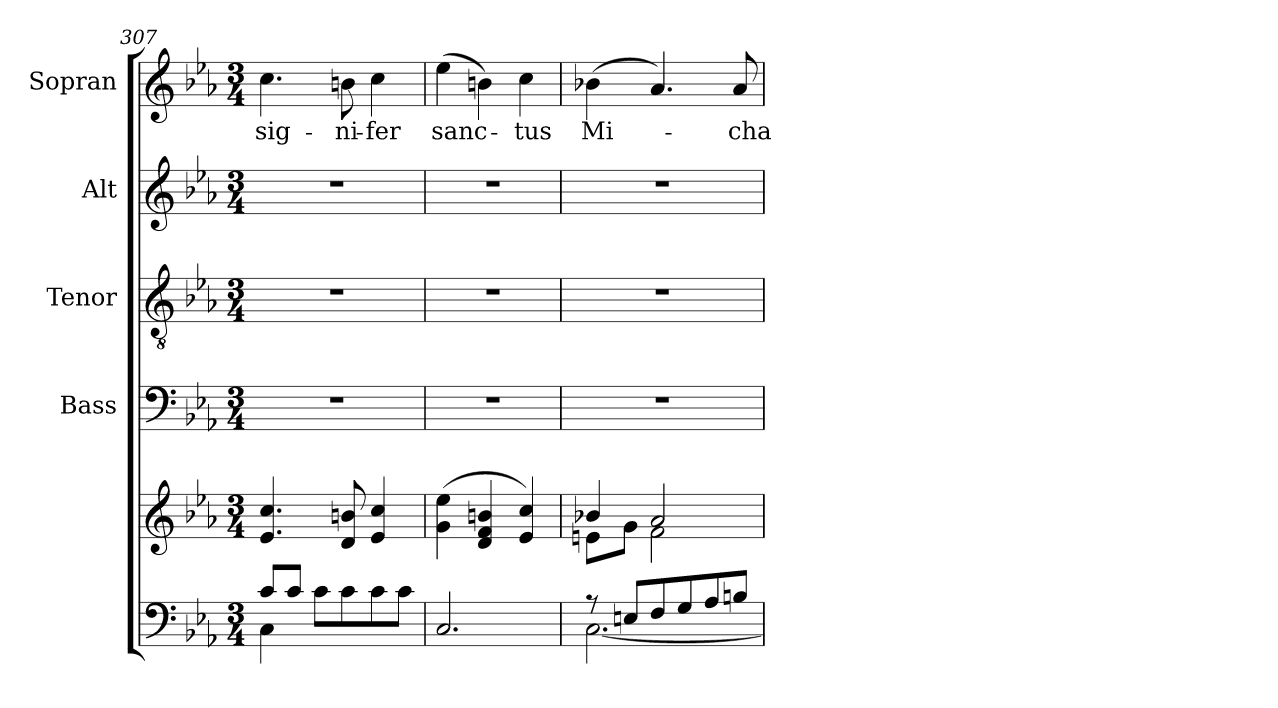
**kern	**kern	**kern	**kern	**kern	**kern	**text
*part5	*part5	*part4	*part3	*part2	*part1	*part1
*staff6	*staff5	*staff4	*staff3	*staff2	*staff1	*staff1
*	*	*I"Bass	*I"Tenor	*I"Alt	*I"Sopran	*
*	*	*I'B.	*I'T.	*I'A.	*I'S.	*
*clefF4	*clefG2	*clefF4	*clefGv2	*clefG2	*clefG2	*
*k[b-e-a-]	*k[b-e-a-]	*k[b-e-a-]	*k[b-e-a-]	*k[b-e-a-]	*k[b-e-a-]	*
*E-:	*E-:	*E-:	*E-:	*E-:	*E-:	*
*M3/4	*M3/4	*M3/4	*M3/4	*M3/4	*M3/4	*
=307	=307	=307	=307	=307	=307	=307
*^	*	*	*	*	*	*
!	!	!	!	!	!	!	!LO:LY:b
8c/L	4C\	4.e-/ 4.cc/	2.r	2.r	2.r	4.cc\	sig-
8c/J	.	.	.	.	.	.	.
2ryy	8c\L	.	.	.	.	.	.
!	!	!	!	!	!	!	!LO:LY:b
.	8c\	8d/ 8bn/	.	.	.	8bn\	-ni-
!	!	!	!	!	!	!	!LO:LY:b
.	8c\	4e-/ 4cc/	.	.	.	4cc\	-fer
.	8c\J	.	.	.	.	.	.
=308	=308	=308	=308	=308	=308	=308	=308
!	!	!	!	!	!	!	!LO:LY:b
*v	*v	*	*	*	*	*	*
2.C/	(>4g\ 4ee-\	2.r	2.r	2.r	(>4ee-\	sanc-
.	4d/ 4f/ 4bn/	.	.	.	4bn\)	.
!	!	!	!	!	!	!LO:LY:b
.	4e-/ 4cc/)	.	.	.	4cc\	-tus
=309	=309	=309	=309	=309	=309	=309
*^	*^	*	*	*	*	*
!	!	!	!	!	!	!	!	!LO:LY:b
8rG	[<2.C\	4b-X/	8en\L	2.r	2.r	2.r	(>4b-X\	Mi-
8En/L	.	.	8g\J	.	.	.	.	.
8F/	.	2a-/	2f\	.	.	.	4.a-/)	.
8G/	.	.	.	.	.	.	.	.
8A-/	.	.	.	.	.	.	.	.
!	!	!	!	!	!	!	!	!LO:LY:b
8Bn/J	.	.	.	.	.	.	8a-/	-cha-
*v	*v	*	*	*	*	*	*	*
*	*v	*v	*	*	*	*	*
=	=	=	=	=	=	=
*-	*-	*-	*-	*-	*-	*-
